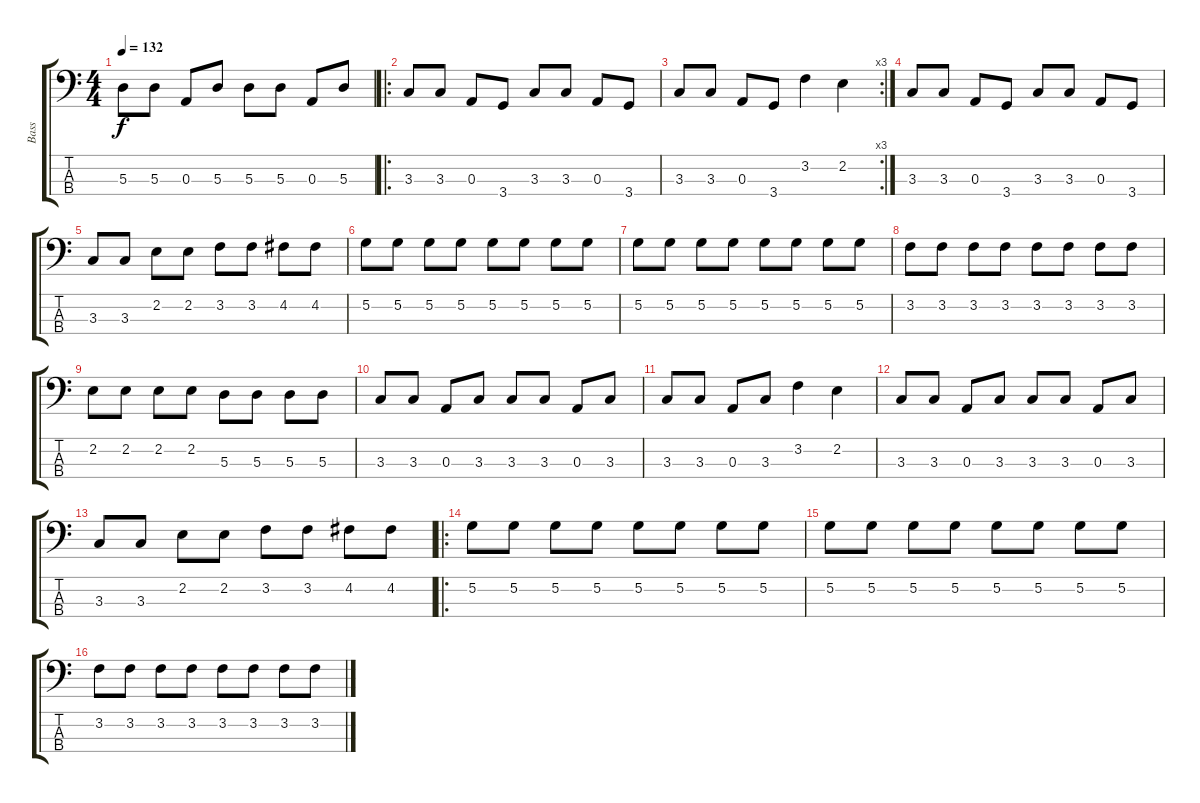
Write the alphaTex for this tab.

\track ("Bass" "Bass") {instrument electricbasspick}
\staff {score tabs}
\tuning (G2 D2 A1 E1) {hide}
\ts (4 4)
\tempo 132
\clef f4
\ks c
5.3.8{dy f} 5.3.8 0.3.8 5.3.8 5.3.8 5.3.8 0.3.8 5.3.8 |
\ro
3.3.8 3.3.8 0.3.8 3.4.8 3.3.8 3.3.8 0.3.8 3.4.8 |
\rc 3
3.3.8 3.3.8 0.3.8 3.4.8 3.2.4 2.2.4 |
3.3.8 3.3.8 0.3.8 3.4.8 3.3.8 3.3.8 0.3.8 3.4.8 |
3.3.8 3.3.8 2.2.8 2.2.8 3.2.8 3.2.8 4.2.8 4.2.8 |
5.2.8 5.2.8 5.2.8 5.2.8 5.2.8 5.2.8 5.2.8 5.2.8 |
5.2.8 5.2.8 5.2.8 5.2.8 5.2.8 5.2.8 5.2.8 5.2.8 |
3.2.8 3.2.8 3.2.8 3.2.8 3.2.8 3.2.8 3.2.8 3.2.8 |
2.2.8 2.2.8 2.2.8 2.2.8 5.3.8 5.3.8 5.3.8 5.3.8 |
3.3.8 3.3.8 0.3.8 3.3.8 3.3.8 3.3.8 0.3.8 3.3.8 |
3.3.8 3.3.8 0.3.8 3.3.8 3.2.4 2.2.4 |
3.3.8 3.3.8 0.3.8 3.3.8 3.3.8 3.3.8 0.3.8 3.3.8 |
3.3.8 3.3.8 2.2.8 2.2.8 3.2.8 3.2.8 4.2.8 4.2.8 |
\ro
5.2.8 5.2.8 5.2.8 5.2.8 5.2.8 5.2.8 5.2.8 5.2.8 |
5.2.8 5.2.8 5.2.8 5.2.8 5.2.8 5.2.8 5.2.8 5.2.8 |
3.2.8 3.2.8 3.2.8 3.2.8 3.2.8 3.2.8 3.2.8 3.2.8
